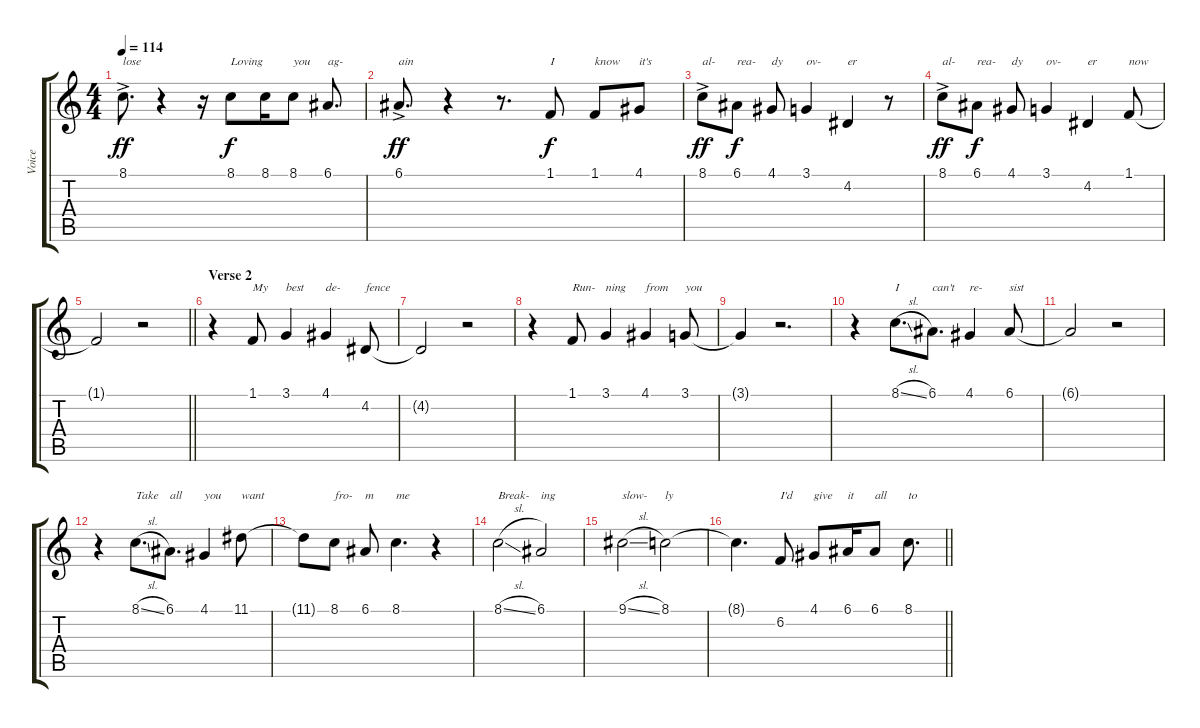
\track ("Voice" "Voice") {instrument oboe}
\staff {score tabs}
\tuning (E4 B3 G3 D3 A2 E2) {hide}
\ts (4 4)
\tempo 114
\clef g2
\ks c
8.1{ac}.8{d txt "lose" dy ff} r.4 r.16 8.1.8{txt "Loving" dy f} 8.1.16 8.1.8{txt "you"} 6.1.8{d txt "ag-"} |
6.1{ac}.8{d txt "ain" dy ff} r.4 r.8{d} 1.1.8{txt "I" dy f} 1.1.8{txt "know"} 4.1.8{txt "it's"} |
8.1{ac}.8{txt "al-" dy ff} 6.1.8{txt "rea-" dy f} 4.1.8{txt "dy"} 3.1.4{txt "ov-"} 4.2.4{txt "er"} r.8 |
8.1{ac}.8{txt "al-" dy ff volume 9} 6.1.8{txt "rea-" dy f} 4.1.8{txt "dy"} 3.1.4{txt "ov-"} 4.2.4{txt "er"} 1.1.8{txt "now"} |
\barLineRight lightlight
1.1{t}.2 r.2 |
\section ("" "Verse 2")
r.4{volume 11} 1.1.8{txt "My"} 3.1.4{txt "best"} 4.1.4{txt "de-"} 4.2.8{txt "fence"} |
4.2{t}.2 r.2 |
r.4 1.1.8{txt "Run-"} 3.1.4{txt "ning"} 4.1.4{txt "from"} 3.1.8{txt "you"} |
3.1{t}.4 r.2{d} |
r.4{volume 10} 8.1{sl}.8{d txt "I"} 6.1.8{d txt "can't"} 4.1.4{txt "re-"} 6.1.8{txt "sist"} |
6.1{t}.2 r.2 |
r.4 8.1{sl}.8{d txt "Take"} 6.1.8{d txt "all"} 4.1.4{txt "you"} 11.1.8{txt "want"} |
11.1{t}.8 8.1.8{txt "fro-"} 6.1.8{txt "m"} 8.1.4{d txt "me"} r.4 |
8.1{sl}.2{txt "Break-" volume 11} 6.1.2{txt "ing"} |
9.1{sl}.2{txt "slow-"} 8.1.2{txt "ly"} |
\barLineRight lightlight
8.1{t}.4{d} 6.2.8{txt "I'd"} 4.1.8{txt "give"} 6.1.16{txt "it"} 6.1.8{txt "all"} 8.1.8{d txt "to"}
